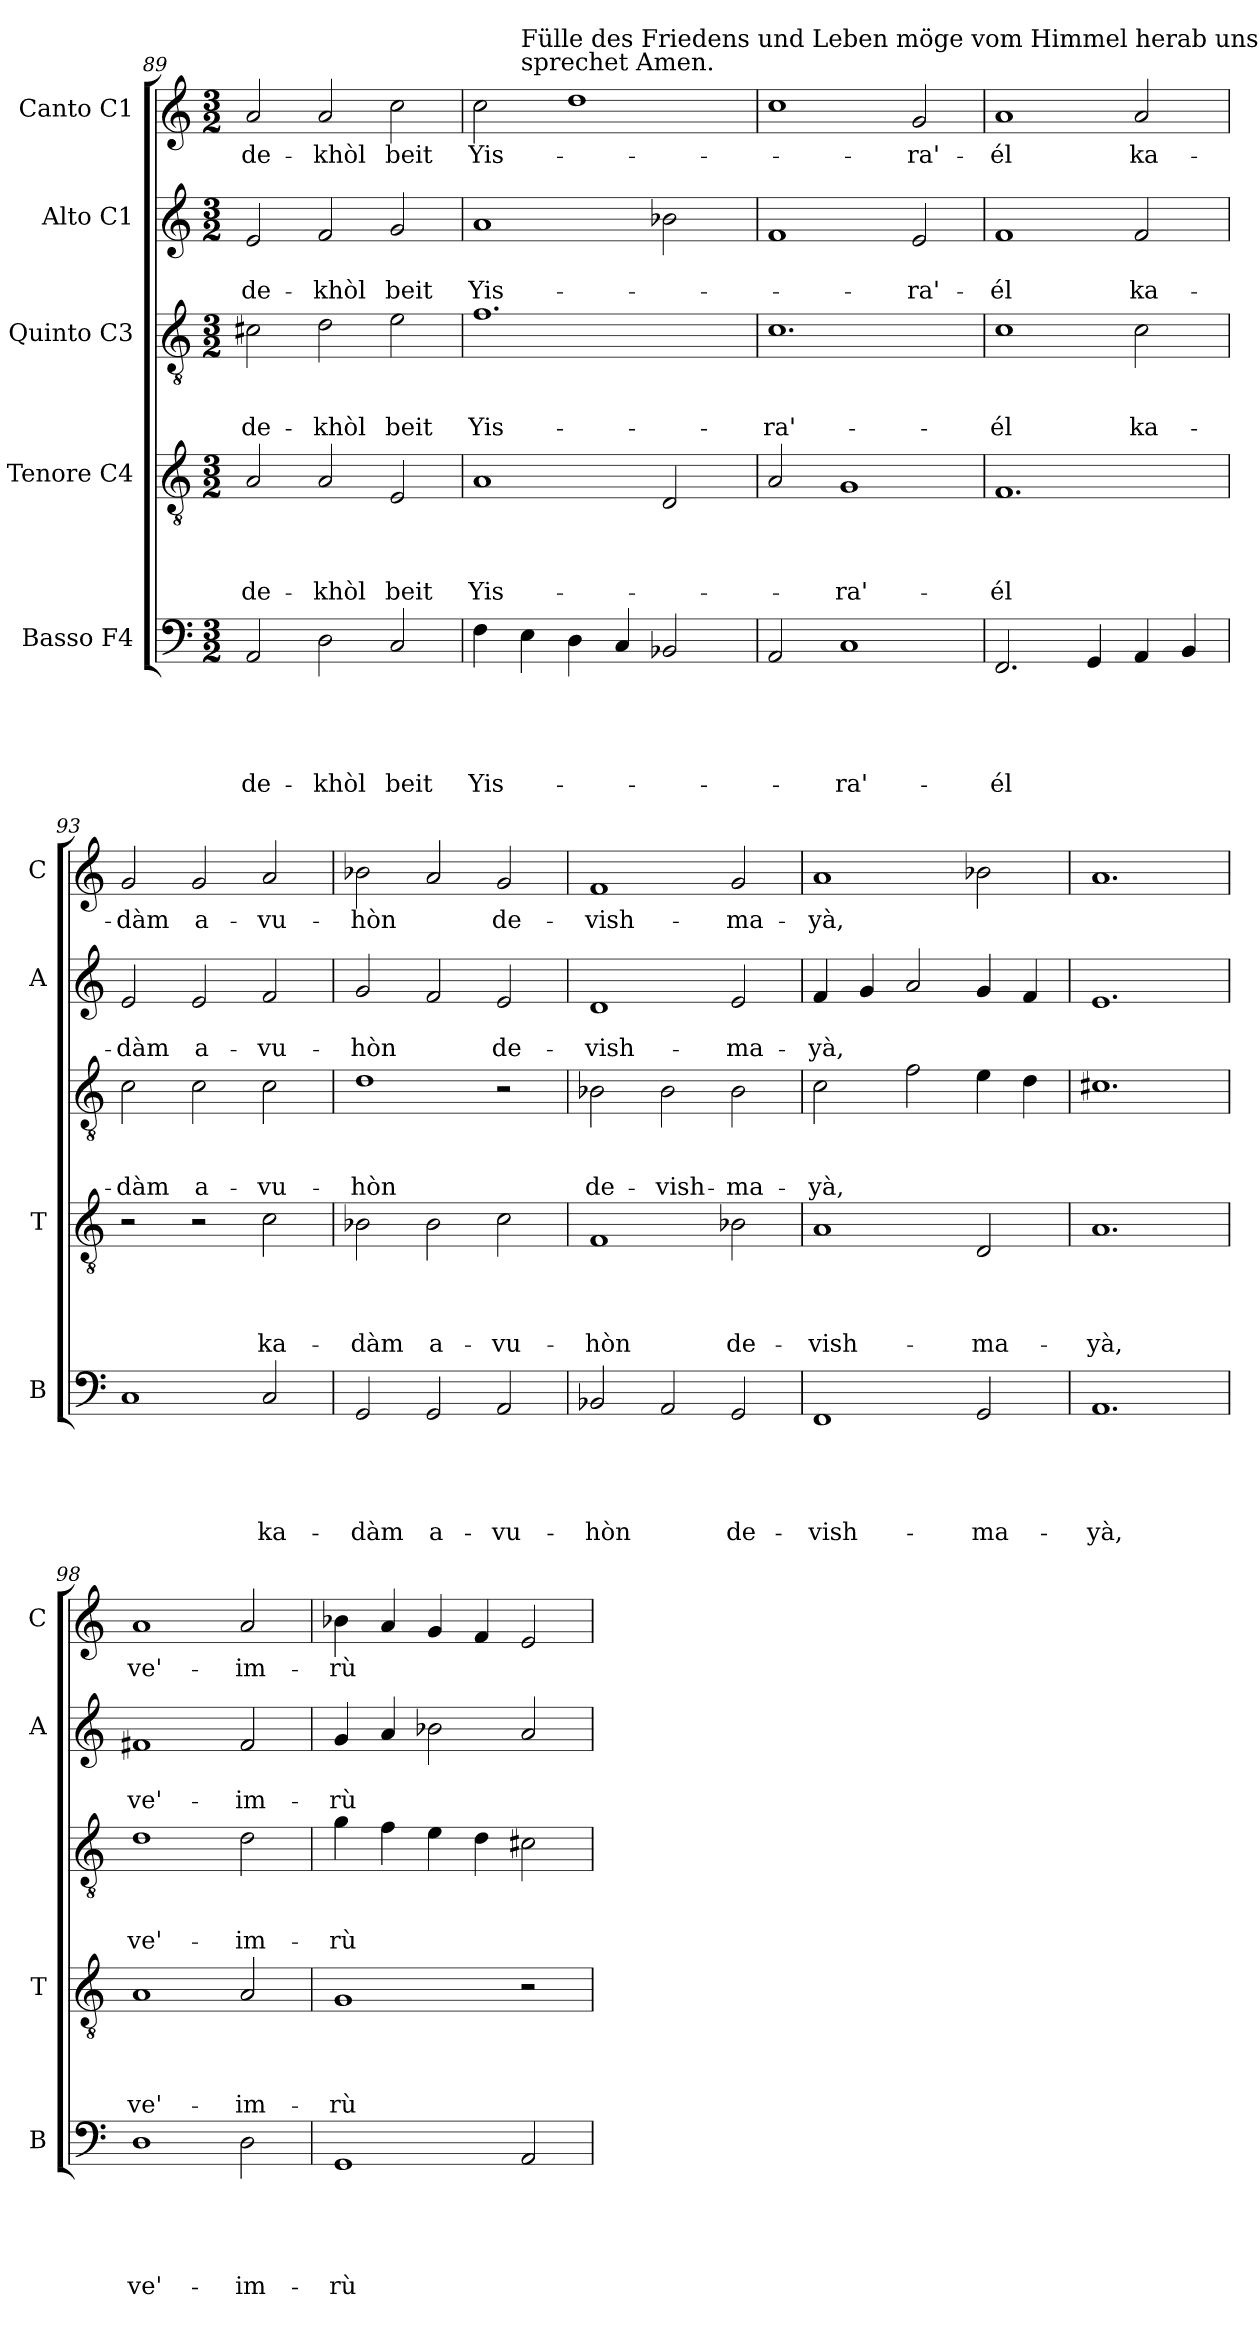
**kern	**text	**text	**text	**text	**text	**kern	**text	**text	**text	**text	**kern	**text	**text	**text	**kern	**text	**text	**kern	**text
*part5	*part5	*part5	*part5	*part5	*part5	*part4	*part4	*part4	*part4	*part4	*part3	*part3	*part3	*part3	*part2	*part2	*part2	*part1	*part1
*staff5	*staff5	*staff5	*staff5	*staff5	*staff5	*staff4	*staff4	*staff4	*staff4	*staff4	*staff3	*staff3	*staff3	*staff3	*staff2	*staff2	*staff2	*staff1	*staff1
*I"Basso F4	*	*	*	*	*	*I"Tenore C4	*	*	*	*	*I"Quinto C3	*	*	*	*I"Alto C1	*	*	*I"Canto C1	*
*I'B	*	*	*	*	*	*I'T	*	*	*	*	*	*	*	*	*I'A	*	*	*I'C	*
*clefF4	*	*	*	*	*	*clefGv2	*	*	*	*	*clefGv2	*	*	*	*clefG2	*	*	*clefG2	*
*k[]	*	*	*	*	*	*k[]	*	*	*	*	*k[]	*	*	*	*k[]	*	*	*k[]	*
*C:	*	*	*	*	*	*C:	*	*	*	*	*C:	*	*	*	*C:	*	*	*C:	*
*M3/2	*	*	*	*	*	*M3/2	*	*	*	*	*M3/2	*	*	*	*M3/2	*	*	*M3/2	*
=89	=89	=89	=89	=89	=89	=89	=89	=89	=89	=89	=89	=89	=89	=89	=89	=89	=89	=89	=89
!	!	!	!	!	!LO:LY:b	!	!	!	!	!LO:LY:b	!	!	!	!LO:LY:b	!	!	!LO:LY:b	!	!LO:LY:b
2AA/	.	.	.	.	de-	2A/	.	.	.	de-	2c#X\	.	.	de-	2e/	.	de-	2a/	de-
!	!	!	!	!	!LO:LY:b	!	!	!	!	!LO:LY:b	!	!	!	!LO:LY:b	!	!	!LO:LY:b	!	!LO:LY:b
2D\	.	.	.	.	-khòl	2A/	.	.	.	-khòl	2d\	.	.	-khòl	2f/	.	-khòl	2a/	-khòl
!	!	!	!	!	!LO:LY:b	!	!	!	!	!LO:LY:b	!	!	!	!LO:LY:b	!	!	!LO:LY:b	!	!LO:LY:b
2C/	.	.	.	.	beit	2E/	.	.	.	beit	2e\	.	.	beit	2g/	.	beit	2cc\	beit
!!LO:LB:g=z
=90	=90	=90	=90	=90	=90	=90	=90	=90	=90	=90	=90	=90	=90	=90	=90	=90	=90	=90	=90
!	!	!	!	!	!LO:LY:b	!	!	!	!	!LO:LY:b	!	!	!	!LO:LY:b	!	!	!LO:LY:b	!	!LO:LY:b
*	*	*	*	*	*	*	*	*	*	*	*	*	*	*	*	*	*	*^	*
4F\	.	.	.	.	Yis-	1A	.	.	.	Yis-	1.f	.	.	Yis-	1a	.	Yis-	2cc\	4ryy	Yis-
!	!	!	!	!	!	!	!	!	!	!	!	!	!	!	!	!	!	!	!LO:TX:a:t=Fülle des Friedens und Leben möge vom Himmel herab uns und ganz Israel zuteil werden,\nsprechet Amen.	!
4E\	.	.	.	.	.	.	.	.	.	.	.	.	.	.	.	.	.	.	1ryy	.
4D\	.	.	.	.	.	.	.	.	.	.	.	.	.	.	.	.	.	1dd	.	.
4C/	.	.	.	.	.	.	.	.	.	.	.	.	.	.	.	.	.	.	.	.
2BB-X/	.	.	.	.	.	2D/	.	.	.	.	.	.	.	.	2b-X\	.	.	.	.	.
.	.	.	.	.	.	.	.	.	.	.	.	.	.	.	.	.	.	.	4ryy	.
=91	=91	=91	=91	=91	=91	=91	=91	=91	=91	=91	=91	=91	=91	=91	=91	=91	=91	=91	=91	=91
!	!	!	!	!	!	!	!	!	!	!	!	!	!	!LO:LY:b	!	!	!	!	!	!
*	*	*	*	*	*	*	*	*	*	*	*	*	*	*	*	*	*	*v	*v	*
2AA/	.	.	.	.	.	2A/	.	.	.	.	1.c	.	.	-ra'-	1f	.	.	1cc	.
!	!	!	!	!	!LO:LY:b	!	!	!	!	!LO:LY:b	!	!	!	!	!	!	!	!	!
1C	.	.	.	.	-ra'-	1G	.	.	.	-ra'-	.	.	.	.	.	.	.	.	.
!	!	!	!	!	!	!	!	!	!	!	!	!	!	!	!	!	!LO:LY:b	!	!LO:LY:b
.	.	.	.	.	.	.	.	.	.	.	.	.	.	.	2e/	.	-ra'-	2g/	-ra'-
=92	=92	=92	=92	=92	=92	=92	=92	=92	=92	=92	=92	=92	=92	=92	=92	=92	=92	=92	=92
!	!	!	!	!	!LO:LY:b	!	!	!	!	!LO:LY:b	!	!	!	!LO:LY:b	!	!	!LO:LY:b	!	!LO:LY:b
2.FF/	.	.	.	.	-él	1.F	.	.	.	-él	1c	.	.	-él	1f	.	-él	1a	-él
4GG/	.	.	.	.	.	.	.	.	.	.	.	.	.	.	.	.	.	.	.
!	!	!	!	!	!	!	!	!	!	!	!	!	!	!LO:LY:b	!	!	!LO:LY:b	!	!LO:LY:b
4AA/	.	.	.	.	.	.	.	.	.	.	2c\	.	.	ka-	2f/	.	ka-	2a/	ka-
4BB/	.	.	.	.	.	.	.	.	.	.	.	.	.	.	.	.	.	.	.
=93	=93	=93	=93	=93	=93	=93	=93	=93	=93	=93	=93	=93	=93	=93	=93	=93	=93	=93	=93
!	!	!	!	!	!	!	!	!	!	!	!	!	!	!LO:LY:b	!	!	!LO:LY:b	!	!LO:LY:b
1C	.	.	.	.	.	2r	.	.	.	.	2c\	.	.	-dàm	2e/	.	-dàm	2g/	-dàm
!	!	!	!	!	!	!	!	!	!	!	!	!	!	!LO:LY:b	!	!	!LO:LY:b	!	!LO:LY:b
.	.	.	.	.	.	2r	.	.	.	.	2c\	.	.	a-	2e/	.	a-	2g/	a-
!	!	!	!	!	!LO:LY:b	!	!	!	!	!LO:LY:b	!	!	!	!LO:LY:b	!	!	!LO:LY:b	!	!LO:LY:b
2C/	.	.	.	.	ka-	2c\	.	.	.	ka-	2c\	.	.	-vu-	2f/	.	-vu-	2a/	-vu-
=94	=94	=94	=94	=94	=94	=94	=94	=94	=94	=94	=94	=94	=94	=94	=94	=94	=94	=94	=94
!	!	!	!	!	!LO:LY:b	!	!	!	!	!LO:LY:b	!	!	!	!LO:LY:b	!	!	!LO:LY:b	!	!LO:LY:b
2GG/	.	.	.	.	-dàm	2B-X\	.	.	.	-dàm	1d	.	.	-hòn	2g/	.	-hòn	2b-X\	-hòn
!	!	!	!	!	!LO:LY:b	!	!	!	!	!LO:LY:b	!	!	!	!	!	!	!	!	!
2GG/	.	.	.	.	a-	2B-\	.	.	.	a-	.	.	.	.	2f/	.	.	2a/	.
!	!	!	!	!	!LO:LY:b	!	!	!	!	!LO:LY:b	!	!	!	!	!	!	!LO:LY:b	!	!LO:LY:b
2AA/	.	.	.	.	-vu-	2c\	.	.	.	-vu-	2r	.	.	.	2e/	.	de-	2g/	de-
=95	=95	=95	=95	=95	=95	=95	=95	=95	=95	=95	=95	=95	=95	=95	=95	=95	=95	=95	=95
!	!	!	!	!	!LO:LY:b	!	!	!	!	!LO:LY:b	!	!	!	!LO:LY:b	!	!	!LO:LY:b	!	!LO:LY:b
2BB-X/	.	.	.	.	-hòn	1F	.	.	.	-hòn	2B-X\	.	.	de-	1d	.	-vish-	1f	-vish-
!	!	!	!	!	!	!	!	!	!	!	!	!	!	!LO:LY:b	!	!	!	!	!
2AA/	.	.	.	.	.	.	.	.	.	.	2B-\	.	.	-vish-	.	.	.	.	.
!	!	!	!	!	!LO:LY:b	!	!	!	!	!LO:LY:b	!	!	!	!LO:LY:b	!	!	!LO:LY:b	!	!LO:LY:b
2GG/	.	.	.	.	de-	2B-X\	.	.	.	de-	2B-\	.	.	-ma-	2e/	.	-ma-	2g/	-ma-
=96	=96	=96	=96	=96	=96	=96	=96	=96	=96	=96	=96	=96	=96	=96	=96	=96	=96	=96	=96
!	!	!	!	!	!LO:LY:b	!	!	!	!	!LO:LY:b	!	!	!	!LO:LY:b	!	!	!LO:LY:b	!	!LO:LY:b
1FF	.	.	.	.	-vish-	1A	.	.	.	-vish-	2c\	.	.	-yà,	4f/	.	-yà,	1a	-yà,
.	.	.	.	.	.	.	.	.	.	.	.	.	.	.	4g/	.	.	.	.
.	.	.	.	.	.	.	.	.	.	.	2f\	.	.	.	2a/	.	.	.	.
!	!	!	!	!	!LO:LY:b	!	!	!	!	!LO:LY:b	!	!	!	!	!	!	!	!	!
2GG/	.	.	.	.	-ma-	2D/	.	.	.	-ma-	4e\	.	.	.	4g/	.	.	2b-X\	.
.	.	.	.	.	.	.	.	.	.	.	4d\	.	.	.	4f/	.	.	.	.
!!LO:PB:g=z
=97	=97	=97	=97	=97	=97	=97	=97	=97	=97	=97	=97	=97	=97	=97	=97	=97	=97	=97	=97
!	!	!	!	!	!LO:LY:b	!	!	!	!	!LO:LY:b	!	!	!	!	!	!	!	!	!
1.AA	.	.	.	.	-yà,	1.A	.	.	.	-yà,	1.c#X	.	.	.	1.e	.	.	1.a	.
=98	=98	=98	=98	=98	=98	=98	=98	=98	=98	=98	=98	=98	=98	=98	=98	=98	=98	=98	=98
!	!	!	!	!	!LO:LY:b	!	!	!	!	!LO:LY:b	!	!	!	!LO:LY:b	!	!	!LO:LY:b	!	!LO:LY:b
1D	.	.	.	.	ve'-	1A	.	.	.	ve'-	1d	.	.	ve'-	1f#X	.	ve'-	1a	ve'-
!	!	!	!	!	!LO:LY:b	!	!	!	!	!LO:LY:b	!	!	!	!LO:LY:b	!	!	!LO:LY:b	!	!LO:LY:b
2D\	.	.	.	.	-im-	2A/	.	.	.	-im-	2d\	.	.	-im-	2f#/	.	-im-	2a/	-im-
=99	=99	=99	=99	=99	=99	=99	=99	=99	=99	=99	=99	=99	=99	=99	=99	=99	=99	=99	=99
!	!	!	!	!	!LO:LY:b	!	!	!	!	!LO:LY:b	!	!	!	!LO:LY:b	!	!	!LO:LY:b	!	!LO:LY:b
1GG	.	.	.	.	-rù	1G	.	.	.	-rù	4g\	.	.	-rù	4g/	.	-rù	4b-X\	-rù
.	.	.	.	.	.	.	.	.	.	.	4f\	.	.	.	4a/	.	.	4a/	.
.	.	.	.	.	.	.	.	.	.	.	4e\	.	.	.	2b-X\	.	.	4g/	.
.	.	.	.	.	.	.	.	.	.	.	4d\	.	.	.	.	.	.	4f/	.
2AA/	.	.	.	.	.	2r	.	.	.	.	2c#X\	.	.	.	2a/	.	.	2e/	.
=	=	=	=	=	=	=	=	=	=	=	=	=	=	=	=	=	=	=	=
*-	*-	*-	*-	*-	*-	*-	*-	*-	*-	*-	*-	*-	*-	*-	*-	*-	*-	*-	*-
